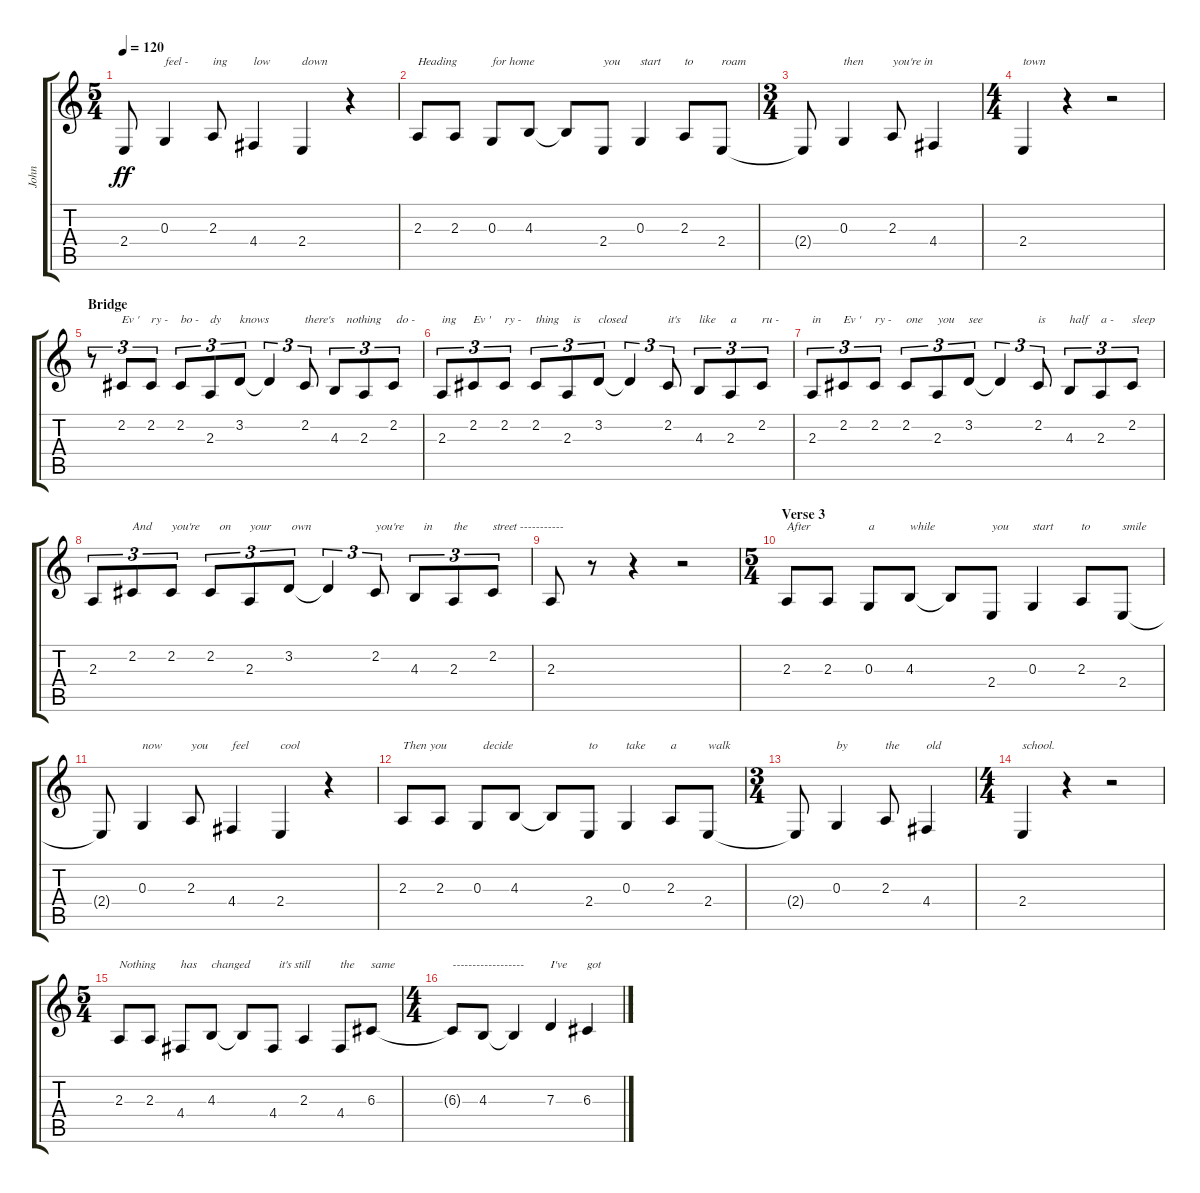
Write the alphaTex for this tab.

\track ("John" "John") {instrument clarinet}
\staff {score tabs}
\tuning (E4 B3 G3 D3 A2 E2) {hide}
\ts (5 4)
\tempo 120
\clef g2
\ks c
2.4{t}.8{dy ff} 0.3.4{txt "feel -"} 2.3.8{txt "ing"} 4.4.4{txt "low"} 2.4.4{txt "down"} r.4 |
2.3.8{txt "Heading"} 2.3.8 0.3.8{txt "for home"} 4.3.8 4.3{t}.8 2.4.8{txt "you"} 0.3.4{txt "start"} 2.3.8{txt "to"} 2.4.8{txt "roam"} |
\ts (3 4)
2.4{t}.8 0.3.4{txt "then"} 2.3.8{txt "you're in"} 4.4.4 |
\ts (4 4)
2.4.4{txt "town"} r.4 r.2 |
\section ("" "Bridge")
r.8{tu (3 2)} 2.2.8{tu (3 2) txt "Ev '"} 2.2.8{tu (3 2) txt "ry -"} 2.2.8{tu (3 2) txt "bo -"} 2.3.8{tu (3 2) txt "dy"} 3.2.8{tu (3 2) txt "knows"} 3.2{t}.4{tu (3 2)} 2.2.8{tu (3 2) txt "there's"} 4.3.8{tu (3 2) txt "    nothing"} 2.3.8{tu (3 2)} 2.2.8{tu (3 2) txt " do -"} |
2.3.8{tu (3 2) txt "ing"} 2.2.8{tu (3 2) txt "Ev '"} 2.2.8{tu (3 2) txt "ry -"} 2.2.8{tu (3 2) txt "thing"} 2.3.8{tu (3 2) txt "  is"} 3.2.8{tu (3 2) txt "closed"} 3.2{t}.4{tu (3 2)} 2.2.8{tu (3 2) txt "it's"} 4.3.8{tu (3 2) txt "like"} 2.3.8{tu (3 2) txt "a"} 2.2.8{tu (3 2) txt "ru -"} |
2.3.8{tu (3 2) txt "in"} 2.2.8{tu (3 2) txt "Ev '"} 2.2.8{tu (3 2) txt "ry -"} 2.2.8{tu (3 2) txt "one"} 2.3.8{tu (3 2) txt "you"} 3.2.8{tu (3 2) txt "see"} 3.2{t}.4{tu (3 2)} 2.2.8{tu (3 2) txt "is"} 4.3.8{tu (3 2) txt "half"} 2.3.8{tu (3 2) txt "a -"} 2.2.8{tu (3 2) txt "sleep"} |
2.3.8{tu (3 2) txt " "} 2.2.8{tu (3 2) txt "And"} 2.2.8{tu (3 2) txt "you're"} 2.2.8{tu (3 2) txt "   on"} 2.3.8{tu (3 2) txt "your"} 3.2.8{tu (3 2) txt " own"} 3.2{t}.4{tu (3 2)} 2.2.8{tu (3 2) txt "you're"} 4.3.8{tu (3 2) txt "   in"} 2.3.8{tu (3 2) txt "the"} 2.2.8{tu (3 2) txt "street -----------"} |
2.3.8 r.8 r.4 r.2 |
\ts (5 4)
\section ("" "Verse 3")
2.3.8{txt "After" balance 9} 2.3.8 0.3.8{txt "a"} 4.3.8{txt "while"} 4.3{t}.8 2.4.8{txt "you"} 0.3.4{txt "start"} 2.3.8{txt "to"} 2.4.8{txt "smile"} |
2.4{t}.8 0.3.4{txt "now"} 2.3.8{txt "you"} 4.4.4{txt "feel"} 2.4.4{txt "cool"} r.4 |
2.3.8{txt "Then you"} 2.3.8 0.3.8{txt "  decide"} 4.3.8 4.3{t}.8 2.4.8{txt "to"} 0.3.4{txt "take"} 2.3.8{txt "a"} 2.4.8{txt "walk"} |
\ts (3 4)
2.4{t}.8 0.3.4{txt "by"} 2.3.8{txt "the"} 4.4.4{txt "old"} |
\ts (4 4)
2.4.4{txt "school."} r.4 r.2 |
\ts (5 4)
2.3.8{txt "Nothing"} 2.3.8 4.4.8{txt "has"} 4.3.8{txt "changed"} 4.3{t}.8 4.4.8{txt "  it's still"} 2.3.4 4.4.8{txt "the"} 6.3.8{txt "same"} |
\ts (4 4)
6.3{t}.8{txt "------------------"} 4.3.8 4.3{t}.4 7.3.4{txt "I've"} 6.3.4{txt "got"}
